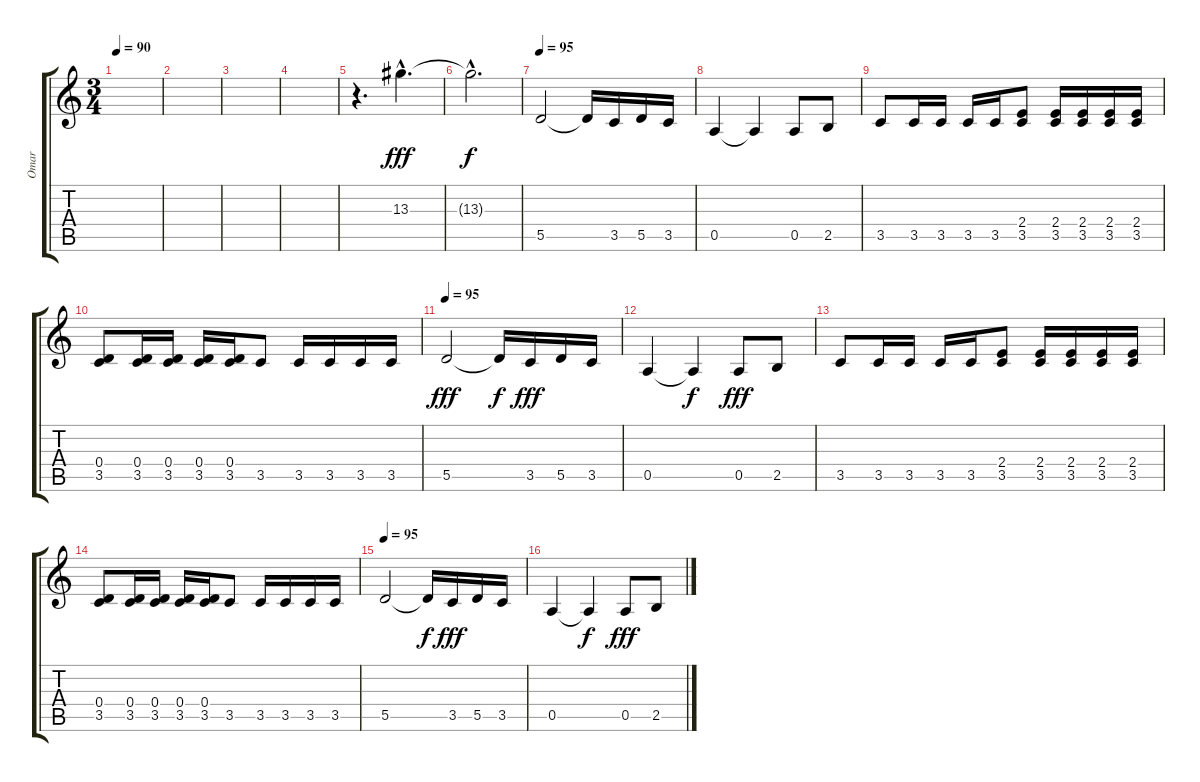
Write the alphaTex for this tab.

\track ("Omar" "Omar") {instrument overdrivenguitar}
\staff {score tabs}
\tuning (E4 B3 G3 D3 A2 E2) {hide}
\ts (3 4)
\tempo 90
\clef g2
\ks c
|
|
|
|
r.4{d} 13.3{hac}.4{d dy fff volume 16} |
13.3{hac t}.2{d dy f} |
\tempo 95
5.5.2{instrument distortionguitar} 5.5{t}.16 3.5.16 5.5.16 3.5.16 |
0.5.4 0.5{t}.4 0.5.8 2.5.8 |
3.5.8 3.5.16 3.5.16 3.5.16 3.5.16 (2.4 3.5).8 (2.4 3.5).16 (2.4 3.5).16 (2.4 3.5).16 (2.4 3.5).16 |
(0.4 3.5).8 (0.4 3.5).16 (0.4 3.5).16 (0.4 3.5).16 (0.4 3.5).16 3.5.8 3.5.16 3.5.16 3.5.16 3.5.16 |
\tempo 95
5.5.2{dy fff volume 16 instrument distortionguitar} 5.5{t}.16{dy f} 3.5.16{dy fff} 5.5.16 3.5.16 |
0.5.4 0.5{t}.4{dy f} 0.5.8{dy fff} 2.5.8 |
3.5.8 3.5.16 3.5.16 3.5.16 3.5.16 (2.4 3.5).8 (2.4 3.5).16 (2.4 3.5).16 (2.4 3.5).16 (2.4 3.5).16 |
(0.4 3.5).8 (0.4 3.5).16 (0.4 3.5).16 (0.4 3.5).16 (0.4 3.5).16 3.5.8 3.5.16 3.5.16 3.5.16 3.5.16 |
\tempo 95
5.5.2{volume 16 instrument distortionguitar} 5.5{t}.16{dy f} 3.5.16{dy fff} 5.5.16 3.5.16 |
0.5.4 0.5{t}.4{dy f} 0.5.8{dy fff} 2.5.8
